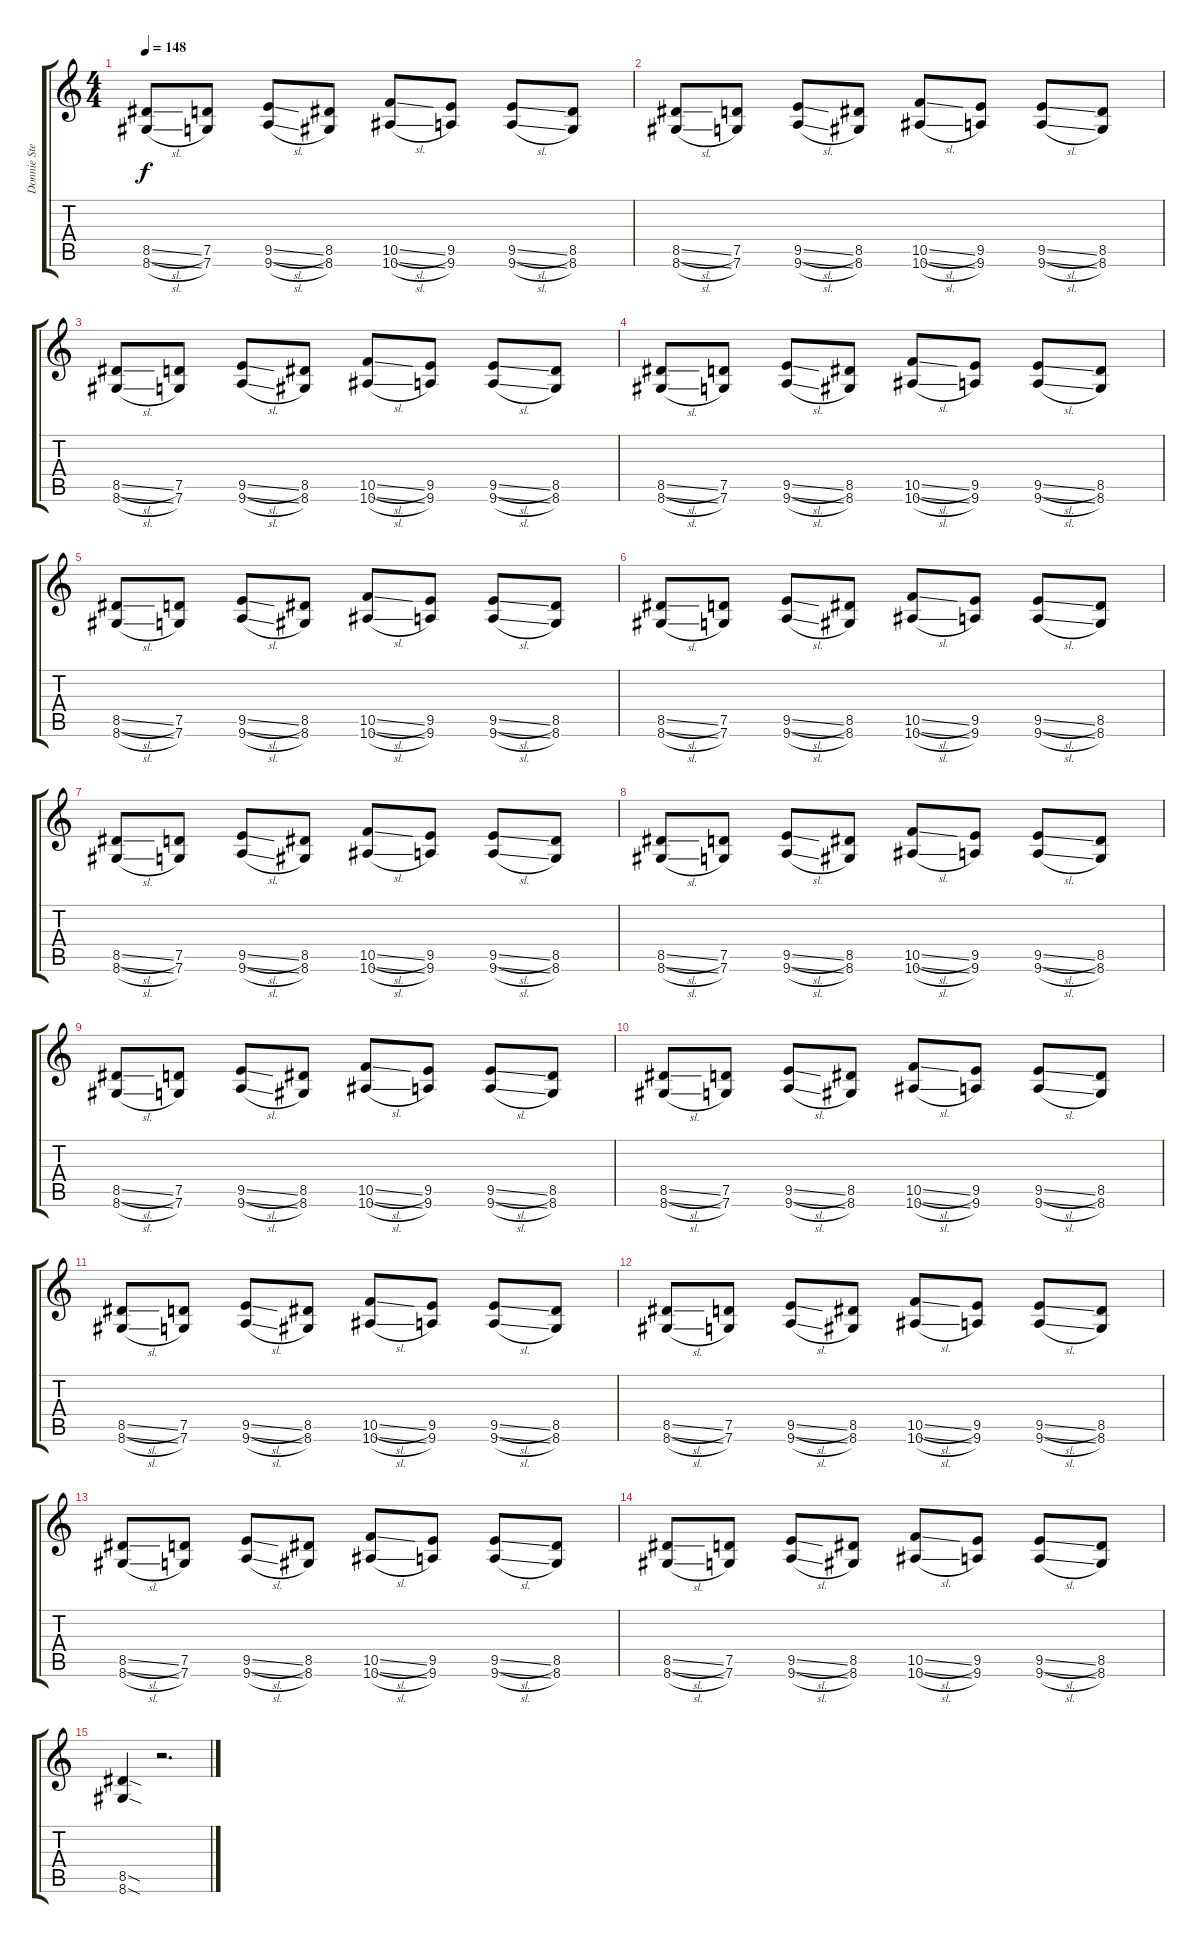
\track ("Donnie Steele" "Donnie Ste") {instrument distortionguitar}
\staff {score tabs}
\tuning (D4 A3 F3 C3 G2 C2) {hide}
\ts (4 4)
\tempo 148
\clef g2
\ks c
(8.5{sl} 8.6{sl}).8{dy f} (7.5 7.6).8 (9.5{sl} 9.6{sl}).8 (8.5 8.6).8 (10.5{sl} 10.6{sl}).8 (9.5 9.6).8 (9.5{sl} 9.6{sl}).8 (8.5 8.6).8 |
(8.5{sl} 8.6{sl}).8 (7.5 7.6).8 (9.5{sl} 9.6{sl}).8 (8.5 8.6).8 (10.5{sl} 10.6{sl}).8 (9.5 9.6).8 (9.5{sl} 9.6{sl}).8 (8.5 8.6).8 |
(8.5{sl} 8.6{sl}).8 (7.5 7.6).8 (9.5{sl} 9.6{sl}).8 (8.5 8.6).8 (10.5{sl} 10.6{sl}).8 (9.5 9.6).8 (9.5{sl} 9.6{sl}).8 (8.5 8.6).8 |
(8.5{sl} 8.6{sl}).8 (7.5 7.6).8 (9.5{sl} 9.6{sl}).8 (8.5 8.6).8 (10.5{sl} 10.6{sl}).8 (9.5 9.6).8 (9.5{sl} 9.6{sl}).8 (8.5 8.6).8 |
(8.5{sl} 8.6{sl}).8 (7.5 7.6).8 (9.5{sl} 9.6{sl}).8 (8.5 8.6).8 (10.5{sl} 10.6{sl}).8 (9.5 9.6).8 (9.5{sl} 9.6{sl}).8 (8.5 8.6).8 |
(8.5{sl} 8.6{sl}).8 (7.5 7.6).8 (9.5{sl} 9.6{sl}).8 (8.5 8.6).8 (10.5{sl} 10.6{sl}).8 (9.5 9.6).8 (9.5{sl} 9.6{sl}).8 (8.5 8.6).8 |
(8.5{sl} 8.6{sl}).8 (7.5 7.6).8 (9.5{sl} 9.6{sl}).8 (8.5 8.6).8 (10.5{sl} 10.6{sl}).8 (9.5 9.6).8 (9.5{sl} 9.6{sl}).8 (8.5 8.6).8 |
(8.5{sl} 8.6{sl}).8 (7.5 7.6).8 (9.5{sl} 9.6{sl}).8 (8.5 8.6).8 (10.5{sl} 10.6{sl}).8 (9.5 9.6).8 (9.5{sl} 9.6{sl}).8 (8.5 8.6).8 |
(8.5{sl} 8.6{sl}).8 (7.5 7.6).8 (9.5{sl} 9.6{sl}).8 (8.5 8.6).8 (10.5{sl} 10.6{sl}).8 (9.5 9.6).8 (9.5{sl} 9.6{sl}).8 (8.5 8.6).8 |
(8.5{sl} 8.6{sl}).8 (7.5 7.6).8 (9.5{sl} 9.6{sl}).8 (8.5 8.6).8 (10.5{sl} 10.6{sl}).8 (9.5 9.6).8 (9.5{sl} 9.6{sl}).8 (8.5 8.6).8 |
(8.5{sl} 8.6{sl}).8 (7.5 7.6).8 (9.5{sl} 9.6{sl}).8 (8.5 8.6).8 (10.5{sl} 10.6{sl}).8 (9.5 9.6).8 (9.5{sl} 9.6{sl}).8 (8.5 8.6).8 |
(8.5{sl} 8.6{sl}).8 (7.5 7.6).8 (9.5{sl} 9.6{sl}).8 (8.5 8.6).8 (10.5{sl} 10.6{sl}).8 (9.5 9.6).8 (9.5{sl} 9.6{sl}).8 (8.5 8.6).8 |
(8.5{sl} 8.6{sl}).8 (7.5 7.6).8 (9.5{sl} 9.6{sl}).8 (8.5 8.6).8 (10.5{sl} 10.6{sl}).8 (9.5 9.6).8 (9.5{sl} 9.6{sl}).8 (8.5 8.6).8 |
(8.5{sl} 8.6{sl}).8 (7.5 7.6).8 (9.5{sl} 9.6{sl}).8 (8.5 8.6).8 (10.5{sl} 10.6{sl}).8 (9.5 9.6).8 (9.5{sl} 9.6{sl}).8 (8.5 8.6).8 |
(8.5{sod} 8.6{sod}).4 r.2{d}
